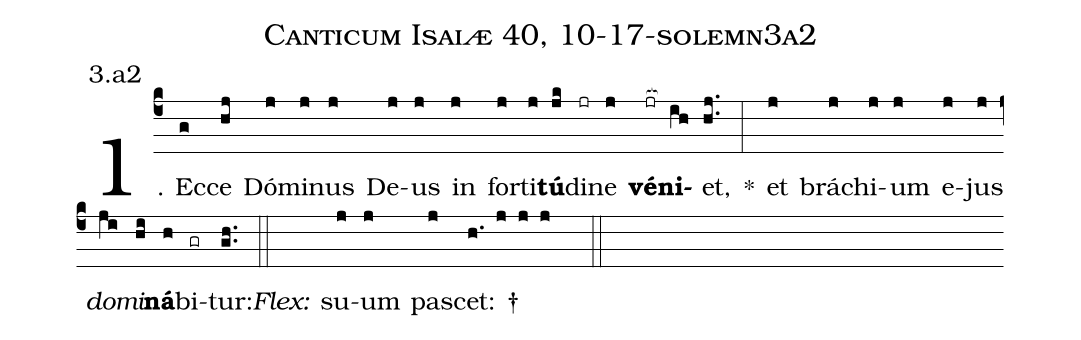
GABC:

name: Canticum Isaiæ 40, 10-17-solemn3a2;
annotation: 3.a2;
%%
(c4)1. Ec(g)ce(hj) Dó(j)mi(j)nus(j) De(j)us(j) in(j) for(j)ti(j)<b>tú</b>(jk)di(jr)ne(j) <b>vé</b>(jr[ocb:1{])<b>ni</b>(ih[ocb:0}])et,(hj..) *(:) et(j) brá(j)chi(j)um(j) e(j)jus(j) <i>do</i>(ji)<i>mi</i>(hi)<b>ná</b>(h)bi(gr)tur:(gh..) (::)
<i>Flex:</i>()  su(j)um(j) pa(j)scet: †(h. j j j  ::)
